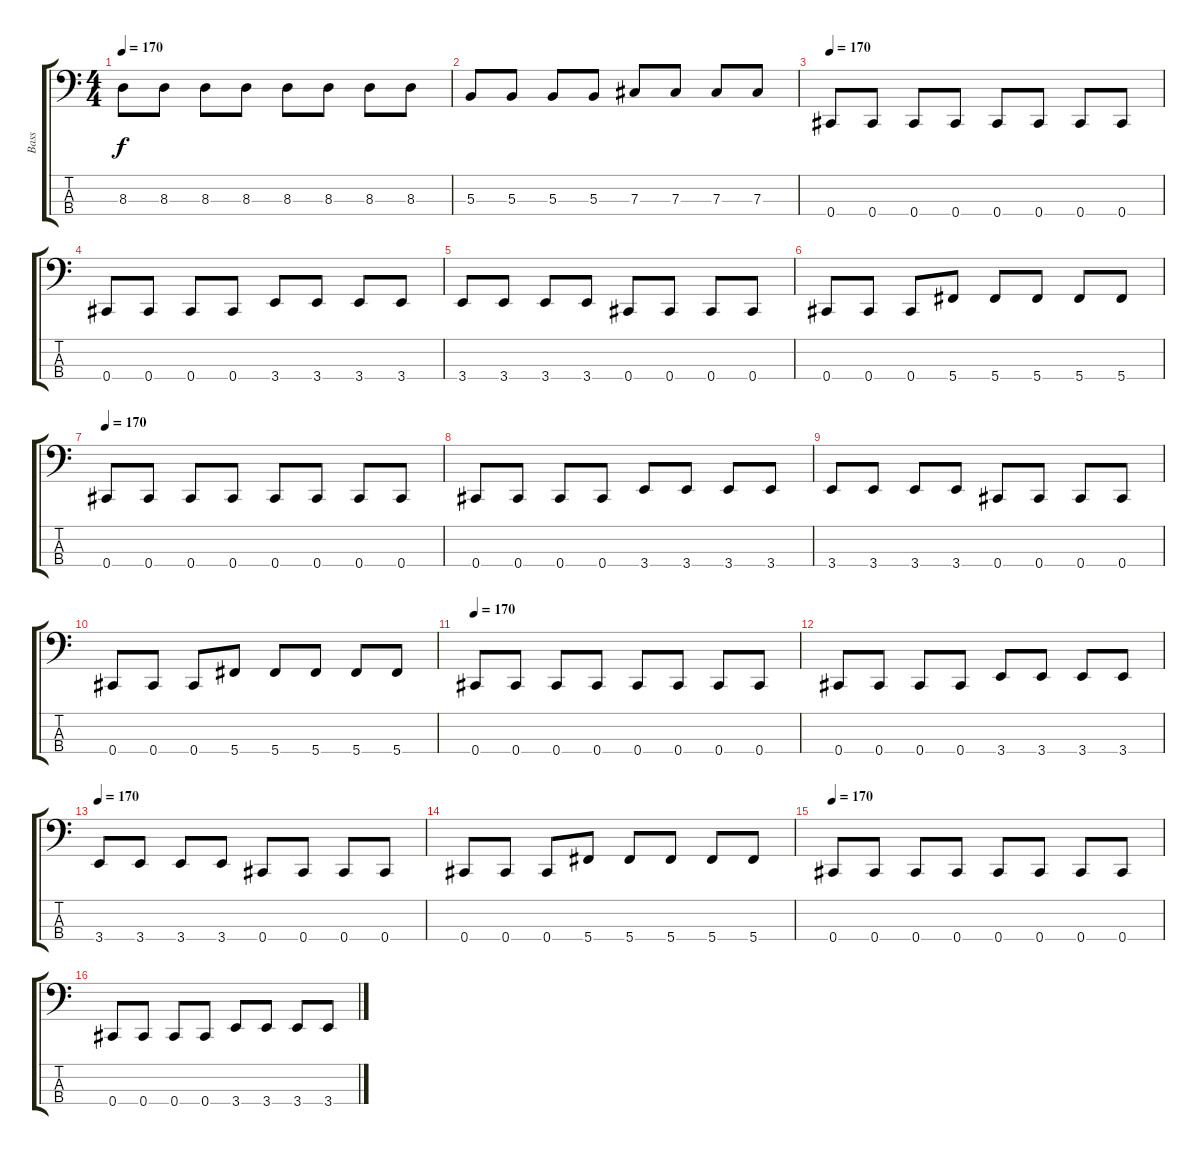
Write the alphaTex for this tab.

\track ("Bass" "Bass") {instrument acousticbass}
\staff {score tabs}
\tuning (E2 B1 Gb1 Db1) {hide}
\ts (4 4)
\tempo 170
\clef f4
\ks c
8.3.8{dy f} 8.3.8 8.3.8 8.3.8 8.3.8 8.3.8 8.3.8 8.3.8 |
5.3.8 5.3.8 5.3.8 5.3.8 7.3.8 7.3.8 7.3.8 7.3.8 |
\tempo 170
0.4.8 0.4.8 0.4.8 0.4.8 0.4.8 0.4.8 0.4.8 0.4.8 |
0.4.8 0.4.8 0.4.8 0.4.8 3.4.8 3.4.8 3.4.8 3.4.8 |
3.4.8 3.4.8 3.4.8 3.4.8 0.4.8 0.4.8 0.4.8 0.4.8 |
0.4.8 0.4.8 0.4.8 5.4.8 5.4.8 5.4.8 5.4.8 5.4.8 |
\tempo 170
0.4.8 0.4.8 0.4.8 0.4.8 0.4.8 0.4.8 0.4.8 0.4.8 |
0.4.8 0.4.8 0.4.8 0.4.8 3.4.8 3.4.8 3.4.8 3.4.8 |
3.4.8 3.4.8 3.4.8 3.4.8 0.4.8 0.4.8 0.4.8 0.4.8 |
0.4.8 0.4.8 0.4.8 5.4.8 5.4.8 5.4.8 5.4.8 5.4.8 |
\tempo 170
0.4.8 0.4.8 0.4.8 0.4.8 0.4.8 0.4.8 0.4.8 0.4.8 |
0.4.8 0.4.8 0.4.8 0.4.8 3.4.8 3.4.8 3.4.8 3.4.8 |
\tempo 170
3.4.8 3.4.8 3.4.8 3.4.8 0.4.8 0.4.8 0.4.8 0.4.8 |
0.4.8 0.4.8 0.4.8 5.4.8 5.4.8 5.4.8 5.4.8 5.4.8 |
\tempo 170
0.4.8 0.4.8 0.4.8 0.4.8 0.4.8 0.4.8 0.4.8 0.4.8 |
0.4.8 0.4.8 0.4.8 0.4.8 3.4.8 3.4.8 3.4.8 3.4.8
